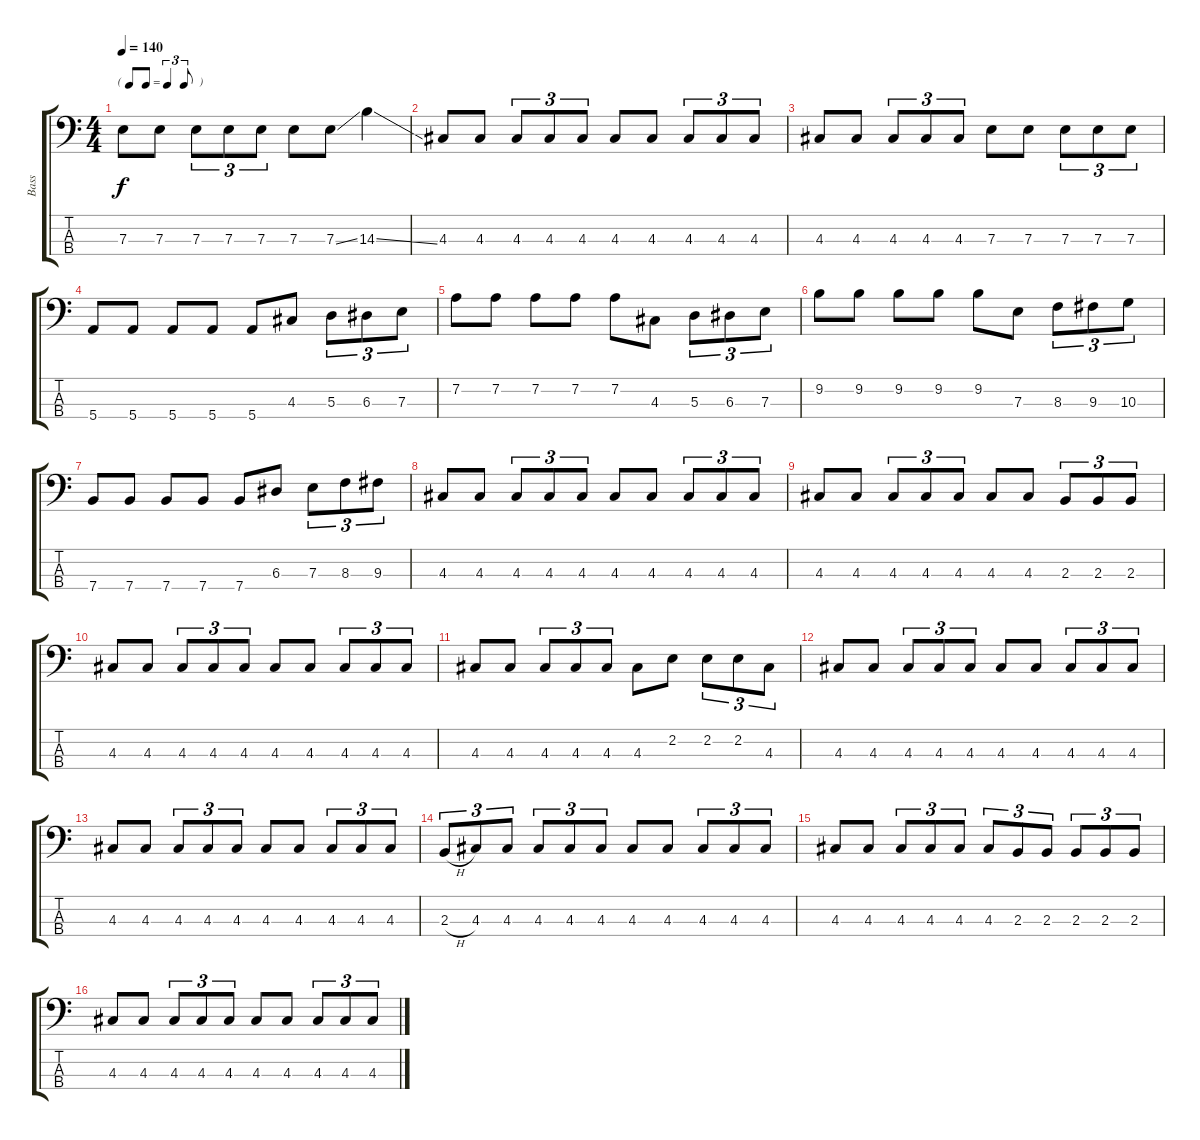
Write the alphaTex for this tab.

\track ("Bass" "Bass") {instrument electricbasspick}
\staff {score tabs}
\tuning (G2 D2 A1 E1) {hide}
\ts (4 4)
\tf triplet8th
\tempo 140
\clef f4
\ks c
7.3.8{dy f} 7.3.8 7.3.8{tu (3 2)} 7.3.8{tu (3 2)} 7.3.8{tu (3 2)} 7.3.8 7.3{ss}.8 14.3{ss}.4 |
4.3.8 4.3.8 4.3.8{tu (3 2)} 4.3.8{tu (3 2)} 4.3.8{tu (3 2)} 4.3.8 4.3.8 4.3.8{tu (3 2)} 4.3.8{tu (3 2)} 4.3.8{tu (3 2)} |
4.3.8 4.3.8 4.3.8{tu (3 2)} 4.3.8{tu (3 2)} 4.3.8{tu (3 2)} 7.3.8 7.3.8 7.3.8{tu (3 2)} 7.3.8{tu (3 2)} 7.3.8{tu (3 2)} |
5.4.8 5.4.8 5.4.8 5.4.8 5.4.8 4.3.8 5.3.8{tu (3 2)} 6.3.8{tu (3 2)} 7.3.8{tu (3 2)} |
7.2.8 7.2.8 7.2.8 7.2.8 7.2.8 4.3.8 5.3.8{tu (3 2)} 6.3.8{tu (3 2)} 7.3.8{tu (3 2)} |
9.2.8 9.2.8 9.2.8 9.2.8 9.2.8 7.3.8 8.3.8{tu (3 2)} 9.3.8{tu (3 2)} 10.3.8{tu (3 2)} |
7.4.8 7.4.8 7.4.8 7.4.8 7.4.8 6.3.8 7.3.8{tu (3 2)} 8.3.8{tu (3 2)} 9.3.8{tu (3 2)} |
4.3.8 4.3.8 4.3.8{tu (3 2)} 4.3.8{tu (3 2)} 4.3.8{tu (3 2)} 4.3.8 4.3.8 4.3.8{tu (3 2)} 4.3.8{tu (3 2)} 4.3.8{tu (3 2)} |
4.3.8 4.3.8 4.3.8{tu (3 2)} 4.3.8{tu (3 2)} 4.3.8{tu (3 2)} 4.3.8 4.3.8 2.3.8{tu (3 2)} 2.3.8{tu (3 2)} 2.3.8{tu (3 2)} |
4.3.8 4.3.8 4.3.8{tu (3 2)} 4.3.8{tu (3 2)} 4.3.8{tu (3 2)} 4.3.8 4.3.8 4.3.8{tu (3 2)} 4.3.8{tu (3 2)} 4.3.8{tu (3 2)} |
4.3.8 4.3.8 4.3.8{tu (3 2)} 4.3.8{tu (3 2)} 4.3.8{tu (3 2)} 4.3.8 2.2.8 2.2.8{tu (3 2)} 2.2.8{tu (3 2)} 4.3.8{tu (3 2)} |
4.3.8 4.3.8 4.3.8{tu (3 2)} 4.3.8{tu (3 2)} 4.3.8{tu (3 2)} 4.3.8 4.3.8 4.3.8{tu (3 2)} 4.3.8{tu (3 2)} 4.3.8{tu (3 2)} |
4.3.8 4.3.8 4.3.8{tu (3 2)} 4.3.8{tu (3 2)} 4.3.8{tu (3 2)} 4.3.8 4.3.8 4.3.8{tu (3 2)} 4.3.8{tu (3 2)} 4.3.8{tu (3 2)} |
2.3{h}.8{tu (3 2)} 4.3.8{tu (3 2)} 4.3.8{tu (3 2)} 4.3.8{tu (3 2)} 4.3.8{tu (3 2)} 4.3.8{tu (3 2)} 4.3.8 4.3.8 4.3.8{tu (3 2)} 4.3.8{tu (3 2)} 4.3.8{tu (3 2)} |
4.3.8 4.3.8 4.3.8{tu (3 2)} 4.3.8{tu (3 2)} 4.3.8{tu (3 2)} 4.3.8{tu (3 2)} 2.3.8{tu (3 2)} 2.3.8{tu (3 2)} 2.3.8{tu (3 2)} 2.3.8{tu (3 2)} 2.3.8{tu (3 2)} |
4.3.8 4.3.8 4.3.8{tu (3 2)} 4.3.8{tu (3 2)} 4.3.8{tu (3 2)} 4.3.8 4.3.8 4.3.8{tu (3 2)} 4.3.8{tu (3 2)} 4.3.8{tu (3 2)}
